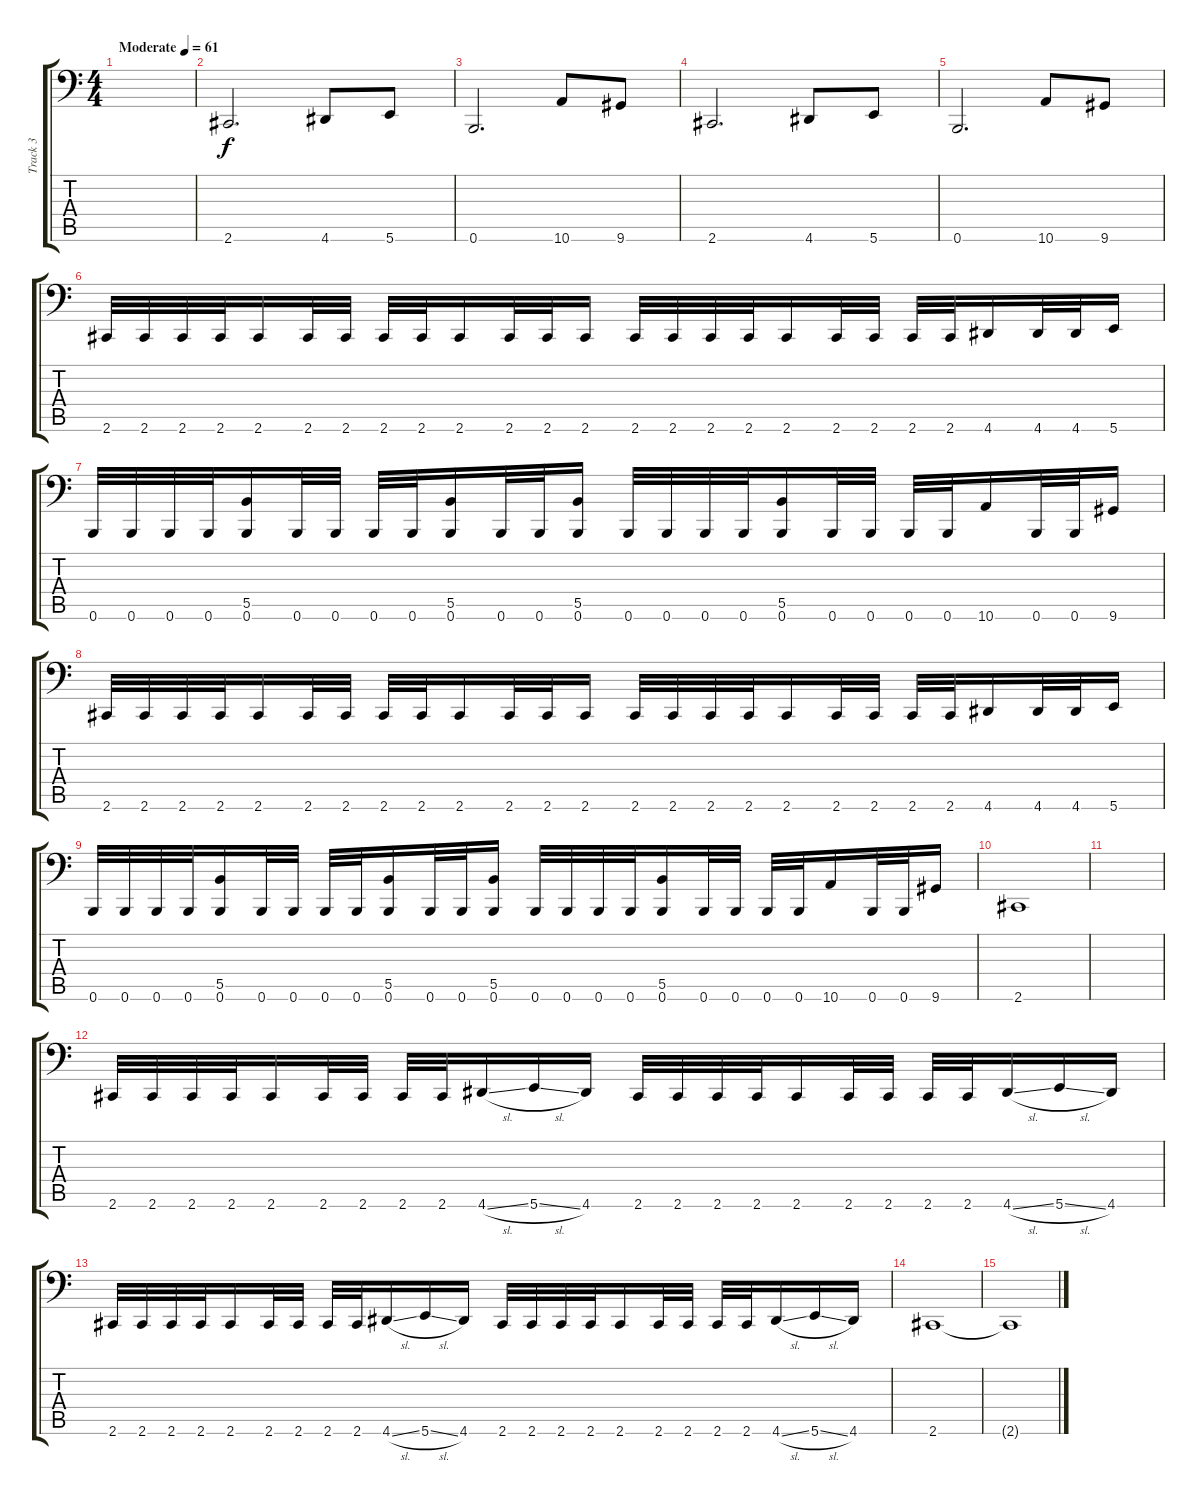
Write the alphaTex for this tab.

\track ("Track 3" "Track 3") {solo instrument electricbasspick}
\staff {score tabs}
\tuning (Db3 Ab2 E2 B1 Gb1 B0) {hide}
\ts (4 4)
\tempo (61 "Moderate")
\clef f4
\ks c
|
2.6.2{d} 4.6.8 5.6.8 |
0.6.2{d} 10.6.8 9.6.8 |
2.6.2{d} 4.6.8 5.6.8 |
0.6.2{d} 10.6.8 9.6.8 |
2.6.32 2.6.32 2.6.32 2.6.32 2.6.16 2.6.32 2.6.32 2.6.32 2.6.32 2.6.16 2.6.32 2.6.32 2.6.16 2.6.32 2.6.32 2.6.32 2.6.32 2.6.16 2.6.32 2.6.32 2.6.32 2.6.32 4.6.16 4.6.32 4.6.32 5.6.16 |
0.6.32 0.6.32 0.6.32 0.6.32 (5.5 0.6).16 0.6.32 0.6.32 0.6.32 0.6.32 (5.5 0.6).16 0.6.32 0.6.32 (5.5 0.6).16 0.6.32 0.6.32 0.6.32 0.6.32 (5.5 0.6).16 0.6.32 0.6.32 0.6.32 0.6.32 10.6.16 0.6.32 0.6.32 9.6.16 |
2.6.32 2.6.32 2.6.32 2.6.32 2.6.16 2.6.32 2.6.32 2.6.32 2.6.32 2.6.16 2.6.32 2.6.32 2.6.16 2.6.32 2.6.32 2.6.32 2.6.32 2.6.16 2.6.32 2.6.32 2.6.32 2.6.32 4.6.16 4.6.32 4.6.32 5.6.16 |
0.6.32 0.6.32 0.6.32 0.6.32 (5.5 0.6).16 0.6.32 0.6.32 0.6.32 0.6.32 (5.5 0.6).16 0.6.32 0.6.32 (5.5 0.6).16 0.6.32 0.6.32 0.6.32 0.6.32 (5.5 0.6).16 0.6.32 0.6.32 0.6.32 0.6.32 10.6.16 0.6.32 0.6.32 9.6.16 |
2.6.1 |
|
2.6.32 2.6.32 2.6.32 2.6.32 2.6.16 2.6.32 2.6.32 2.6.32 2.6.32 4.6{sl}.16 5.6{sl}.16 4.6.16 2.6.32 2.6.32 2.6.32 2.6.32 2.6.16 2.6.32 2.6.32 2.6.32 2.6.32 4.6{sl}.16 5.6{sl}.16 4.6.16 |
2.6.32 2.6.32 2.6.32 2.6.32 2.6.16 2.6.32 2.6.32 2.6.32 2.6.32 4.6{sl}.16 5.6{sl}.16 4.6.16 2.6.32 2.6.32 2.6.32 2.6.32 2.6.16 2.6.32 2.6.32 2.6.32 2.6.32 4.6{sl}.16 5.6{sl}.16 4.6.16 |
2.6.1 |
2.6{t}.1
